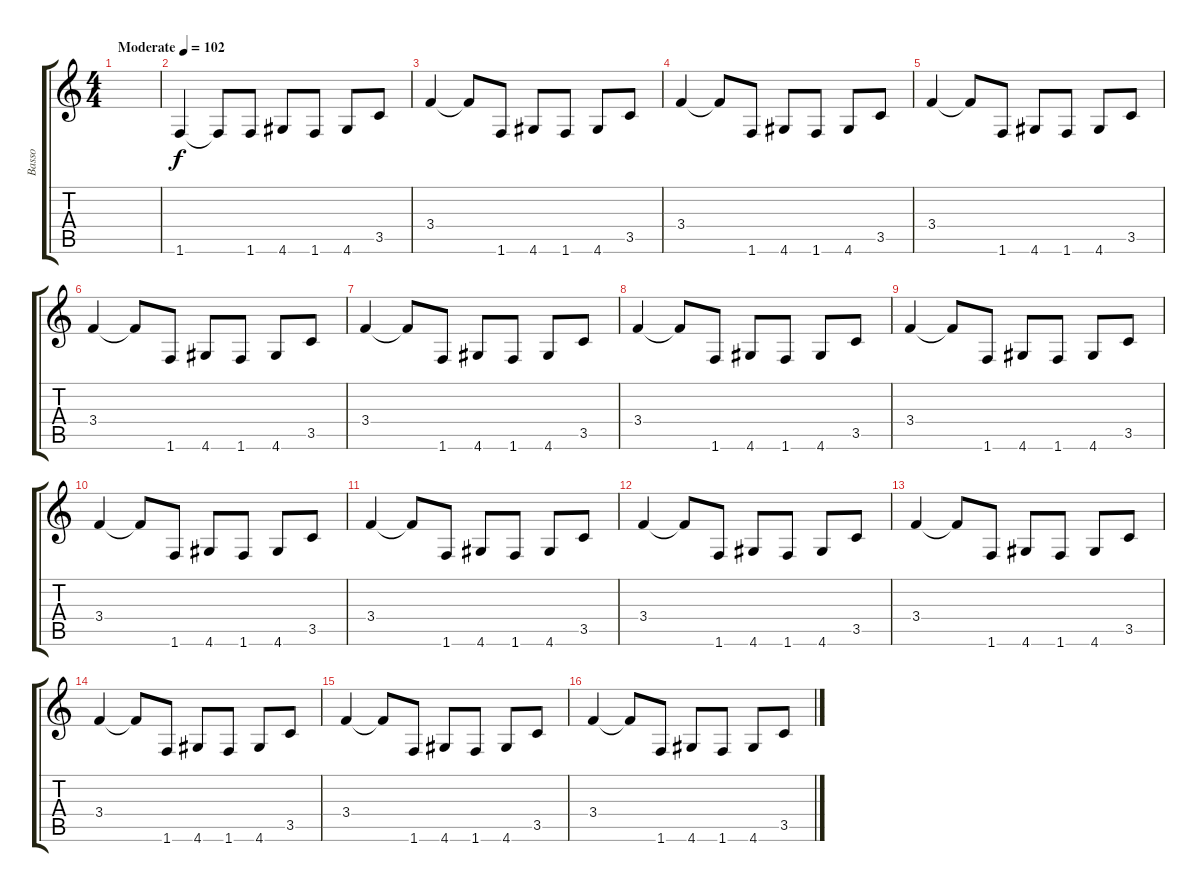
\track ("Basso" "Basso") {instrument electricbassfinger}
\staff {score tabs}
\tuning (E4 B3 G3 D3 A2 E2) {hide}
\ts (4 4)
\tempo (102 "Moderate")
\clef g2
\ks c
|
1.6.4 1.6{t}.8 1.6.8 4.6.8 1.6.8 4.6.8 3.5.8 |
3.4.4 3.4{t}.8 1.6.8 4.6.8 1.6.8 4.6.8 3.5.8 |
3.4.4 3.4{t}.8 1.6.8 4.6.8 1.6.8 4.6.8 3.5.8 |
3.4.4 3.4{t}.8 1.6.8 4.6.8 1.6.8 4.6.8 3.5.8 |
3.4.4 3.4{t}.8 1.6.8 4.6.8 1.6.8 4.6.8 3.5.8 |
3.4.4 3.4{t}.8 1.6.8 4.6.8 1.6.8 4.6.8 3.5.8 |
3.4.4 3.4{t}.8 1.6.8 4.6.8 1.6.8 4.6.8 3.5.8 |
3.4.4 3.4{t}.8 1.6.8 4.6.8 1.6.8 4.6.8 3.5.8 |
3.4.4 3.4{t}.8 1.6.8 4.6.8 1.6.8 4.6.8 3.5.8 |
3.4.4 3.4{t}.8 1.6.8 4.6.8 1.6.8 4.6.8 3.5.8 |
3.4.4 3.4{t}.8 1.6.8 4.6.8 1.6.8 4.6.8 3.5.8 |
3.4.4 3.4{t}.8 1.6.8 4.6.8 1.6.8 4.6.8 3.5.8 |
3.4.4 3.4{t}.8 1.6.8 4.6.8 1.6.8 4.6.8 3.5.8 |
3.4.4 3.4{t}.8 1.6.8 4.6.8 1.6.8 4.6.8 3.5.8 |
3.4.4 3.4{t}.8 1.6.8 4.6.8 1.6.8 4.6.8 3.5.8
